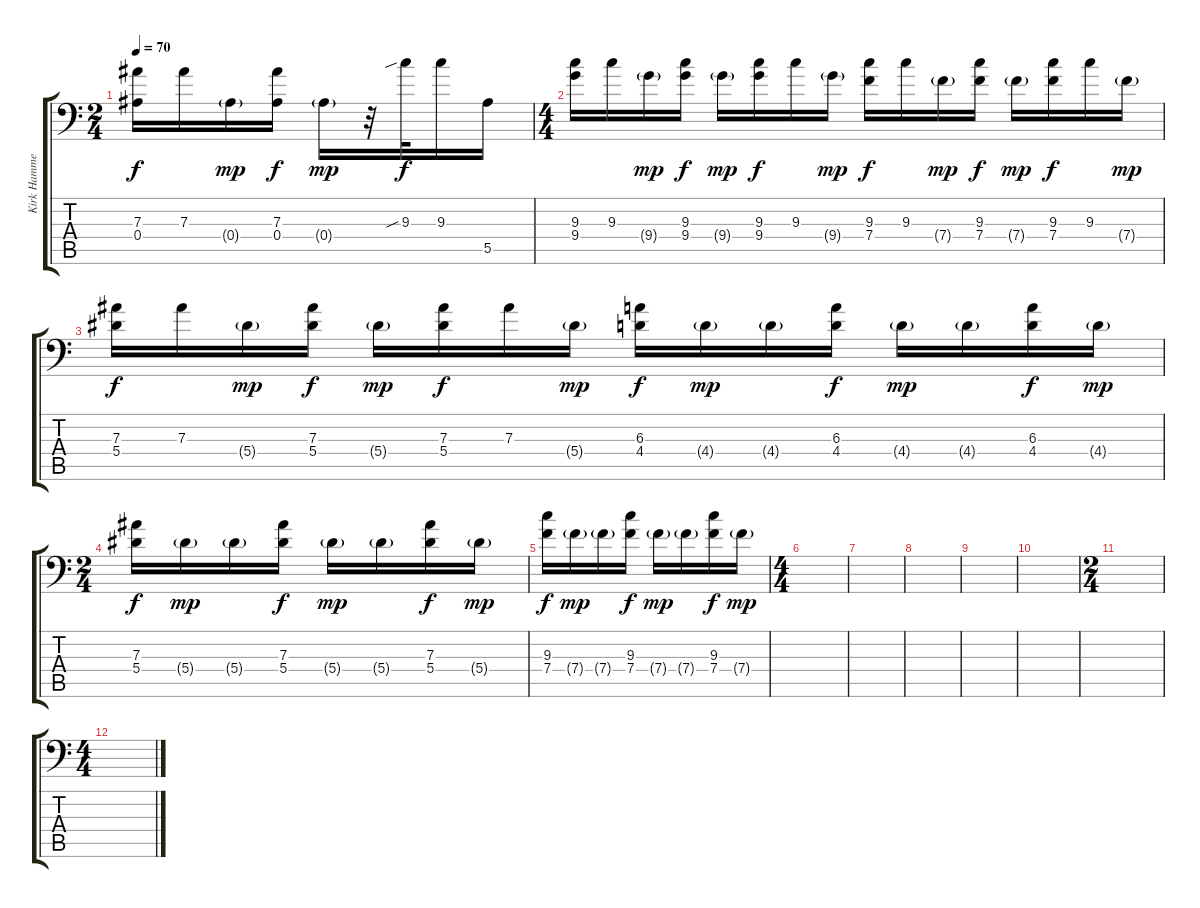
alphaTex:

\track ("Kirk Hammett" "Kirk Hamme") {instrument electricguitarjazz}
\staff {score tabs}
\tuning (C4 G3 Eb3 Bb2 F2 Bb1) {hide}
\ts (2 4)
\tempo 70
\clef f4
\ks c
(7.3 0.4).16{dy f} 7.3.16 0.4{g}.16{dy mp} (7.3 0.4).16{dy f} 0.4{g}.16{dy mp} r.32 9.3{sib}.32{dy f} 9.3.16 5.5.16 |
\ts (4 4)
(9.3 9.4).16 9.3.16 9.4{g}.16{dy mp} (9.3 9.4).16{dy f} 9.4{g}.16{dy mp} (9.3 9.4).16{dy f} 9.3.16 9.4{g}.16{dy mp} (9.3 7.4).16{dy f} 9.3.16 7.4{g}.16{dy mp} (9.3 7.4).16{dy f} 7.4{g}.16{dy mp} (9.3 7.4).16{dy f} 9.3.16 7.4{g}.16{dy mp} |
(7.3 5.4).16{dy f} 7.3.16 5.4{g}.16{dy mp} (7.3 5.4).16{dy f} 5.4{g}.16{dy mp} (7.3 5.4).16{dy f} 7.3.16 5.4{g}.16{dy mp} (6.3 4.4).16{dy f} 4.4{g}.16{dy mp} 4.4{g}.16 (6.3 4.4).16{dy f} 4.4{g}.16{dy mp} 4.4{g}.16 (6.3 4.4).16{dy f} 4.4{g}.16{dy mp} |
\ts (2 4)
(7.3 5.4).16{dy f} 5.4{g}.16{dy mp} 5.4{g}.16 (7.3 5.4).16{dy f} 5.4{g}.16{dy mp} 5.4{g}.16 (7.3 5.4).16{dy f} 5.4{g}.16{dy mp} |
(9.3 7.4).16{dy f} 7.4{g}.16{dy mp} 7.4{g}.16 (9.3 7.4).16{dy f} 7.4{g}.16{dy mp} 7.4{g}.16 (9.3 7.4).16{dy f} 7.4{g}.16{dy mp} |
\ts (4 4)
|
|
|
|
|
\ts (2 4)
|
\ts (4 4)
